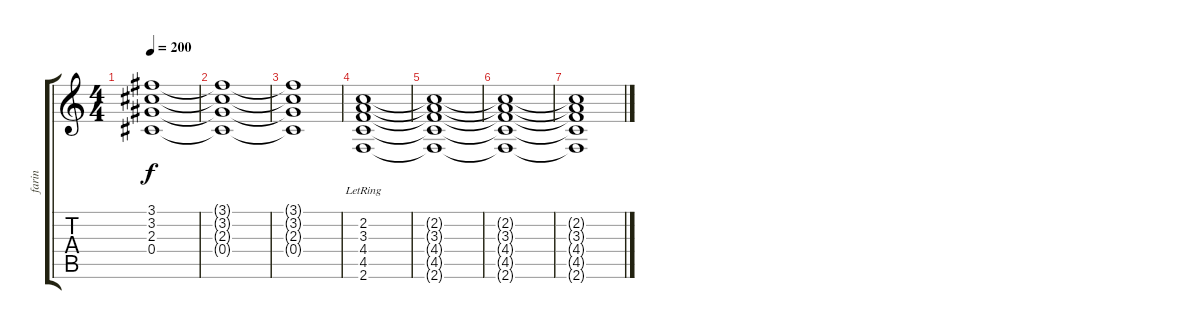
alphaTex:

\track ("farin" "farin") {instrument distortionguitar}
\staff {score tabs}
\tuning (Eb4 Bb3 Gb3 Db3 Ab2 Eb2) {hide}
\ts (4 4)
\tempo 200
\clef g2
\ks c
(3.1{t} 3.2{t} 2.3{t} 0.4{t}).1{dy f} |
(3.1{t} 3.2{t} 2.3{t} 0.4{t}).1 |
(3.1{t} 3.2{t} 2.3{t} 0.4{t}).1 |
(2.2{lr} 3.3{lr} 4.4{lr} 4.5{lr} 2.6{lr}).1 |
(2.2{t} 3.3{t} 4.4{t} 4.5{t} 2.6{t}).1 |
(2.2{t} 3.3{t} 4.4{t} 4.5{t} 2.6{t}).1 |
(2.2{t} 3.3{t} 4.4{t} 4.5{t} 2.6{t}).1
